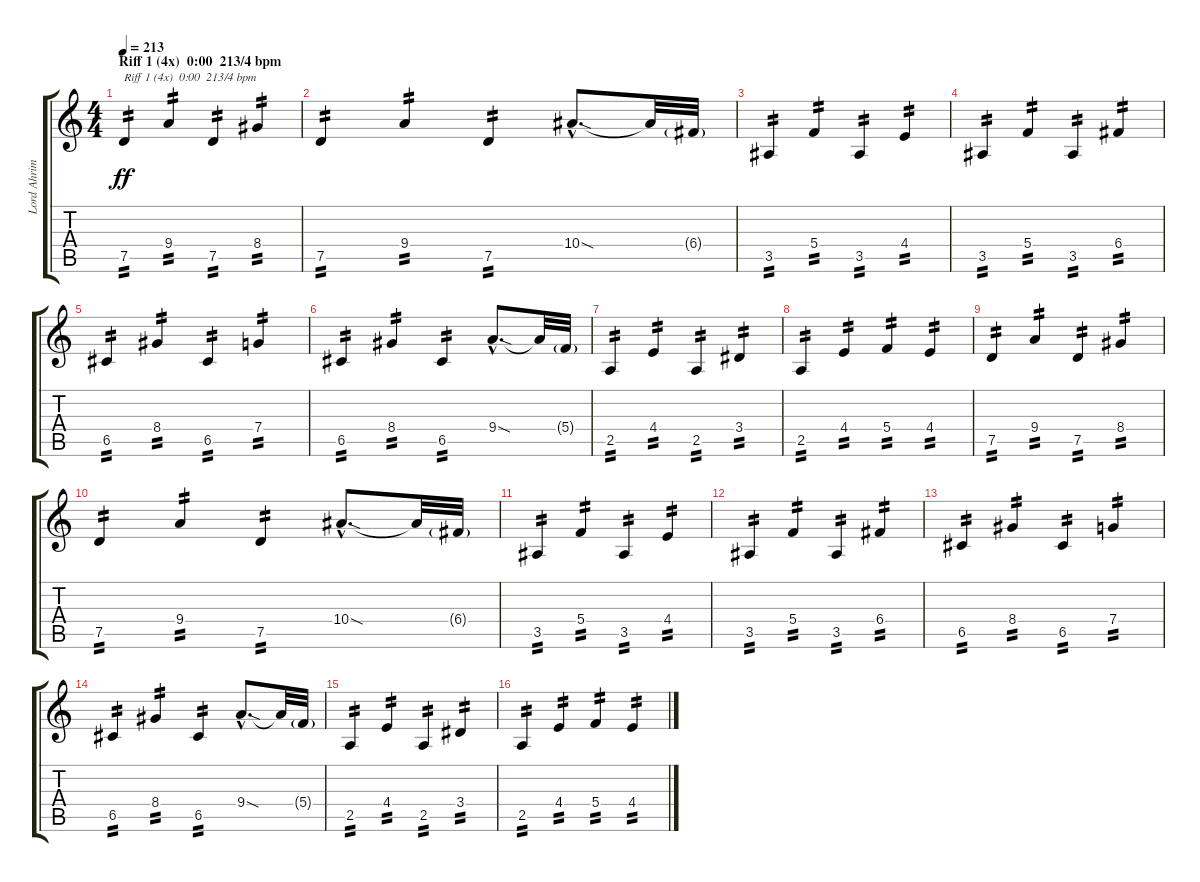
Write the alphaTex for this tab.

\track ("Lord Ahriman" "Lord Ahrim") {instrument distortionguitar}
\staff {score tabs}
\tuning (D4 A3 F3 C3 G2 D2) {hide}
\ts (4 4)
\section ("" "Riff 1 (4x)  0:00  213/4 bpm")
\tempo 213
\clef g2
\ks c
7.5.4{txt "Riff 1 (4x)  0:00  213/4 bpm" tp 2 dy ff instrument distortionguitar} 9.4.4{tp 2} 7.5.4{tp 2} 8.4.4{tp 2} |
7.5.4{tp 2} 9.4.4{tp 2} 7.5.4{tp 2} 10.4{sod hac}.8{d} 10.4{t}.32 6.4{g}.32 |
3.5.4{tp 2} 5.4.4{tp 2} 3.5.4{tp 2} 4.4.4{tp 2} |
3.5.4{tp 2} 5.4.4{tp 2} 3.5.4{tp 2} 6.4.4{tp 2} |
6.5.4{tp 2} 8.4.4{tp 2} 6.5.4{tp 2} 7.4.4{tp 2} |
6.5.4{tp 2} 8.4.4{tp 2} 6.5.4{tp 2} 9.4{sod hac}.8{d} 9.4{t}.32 5.4{g}.32 |
2.5.4{tp 2} 4.4.4{tp 2} 2.5.4{tp 2} 3.4.4{tp 2} |
2.5.4{tp 2} 4.4.4{tp 2} 5.4.4{tp 2} 4.4.4{tp 2} |
7.5.4{tp 2} 9.4.4{tp 2} 7.5.4{tp 2} 8.4.4{tp 2} |
7.5.4{tp 2} 9.4.4{tp 2} 7.5.4{tp 2} 10.4{sod hac}.8{d} 10.4{t}.32 6.4{g}.32 |
3.5.4{tp 2} 5.4.4{tp 2} 3.5.4{tp 2} 4.4.4{tp 2} |
3.5.4{tp 2} 5.4.4{tp 2} 3.5.4{tp 2} 6.4.4{tp 2} |
6.5.4{tp 2} 8.4.4{tp 2} 6.5.4{tp 2} 7.4.4{tp 2} |
6.5.4{tp 2} 8.4.4{tp 2} 6.5.4{tp 2} 9.4{sod hac}.8{d} 9.4{t}.32 5.4{g}.32 |
2.5.4{tp 2} 4.4.4{tp 2} 2.5.4{tp 2} 3.4.4{tp 2} |
2.5.4{tp 2} 4.4.4{tp 2} 5.4.4{tp 2} 4.4.4{tp 2}
